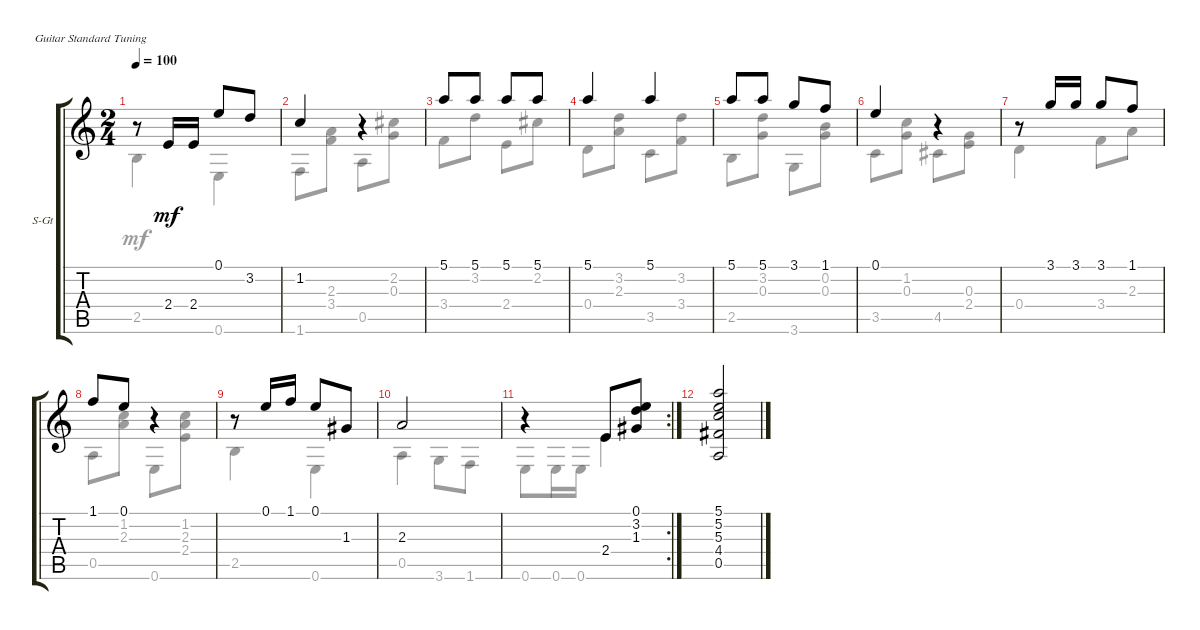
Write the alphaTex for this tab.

\defaultSystemsLayout 4
\bracketExtendMode groupsimilarinstruments
\firstSystemTrackNameOrientation horizontal
\otherSystemsTrackNameOrientation horizontal
\track ("Steel Guitar" "S-Gt") {instrument acousticguitarsteel}
\staff {score tabs}
\tuning (E4 B3 G3 D3 A2 E2)
\voice
\ts (2 4)
\tempo 100
\clef g2
\ks c
r.8{dy mf} 2.4.16 2.4.16 0.1.8 3.2.8 |
1.2.4 r.4 |
5.1.8 5.1.8 5.1.8 5.1.8 |
5.1.4 5.1.4 |
5.1.8 5.1.8 3.1.8 1.1.8 |
0.1.4 r.4 |
r.8 3.1.16 3.1.16 3.1.8 1.1.8 |
1.1.8 0.1.8 r.4 |
r.8 0.1.16 1.1.16 0.1.8 1.3.8 |
2.3.2 |
\rc 2
r.4 2.4.8 (1.3 3.2 0.1).8 |
(5.1 5.2 5.3 4.4 0.5).2
\voice
\clef g2
\ottava regular
\simile none
\ks c
2.5.4{dy mf} 0.6.4 |
1.6.8 (3.4 2.3).8 0.5.8 (0.3 2.2).8 |
3.4.8 3.2.8 2.4.8 2.2.8 |
0.4.8 (3.2 2.3).8 3.5.8 (3.2 3.4).8 |
2.5.8 (3.2 0.3).8 3.6.8 (0.2 0.3).8 |
3.5.8 (1.2 0.3).8 4.5.8 (2.4 0.3).8 |
0.4.4 3.4.8 2.3.8 |
0.5.8 (2.3 1.2).8 0.6.8 (2.4 2.3 1.2).8 |
2.5.4 0.6.4 |
0.5.4 3.6.8 1.6.8 |
0.6.8 0.6.16 0.6.16 2.4.4 |
